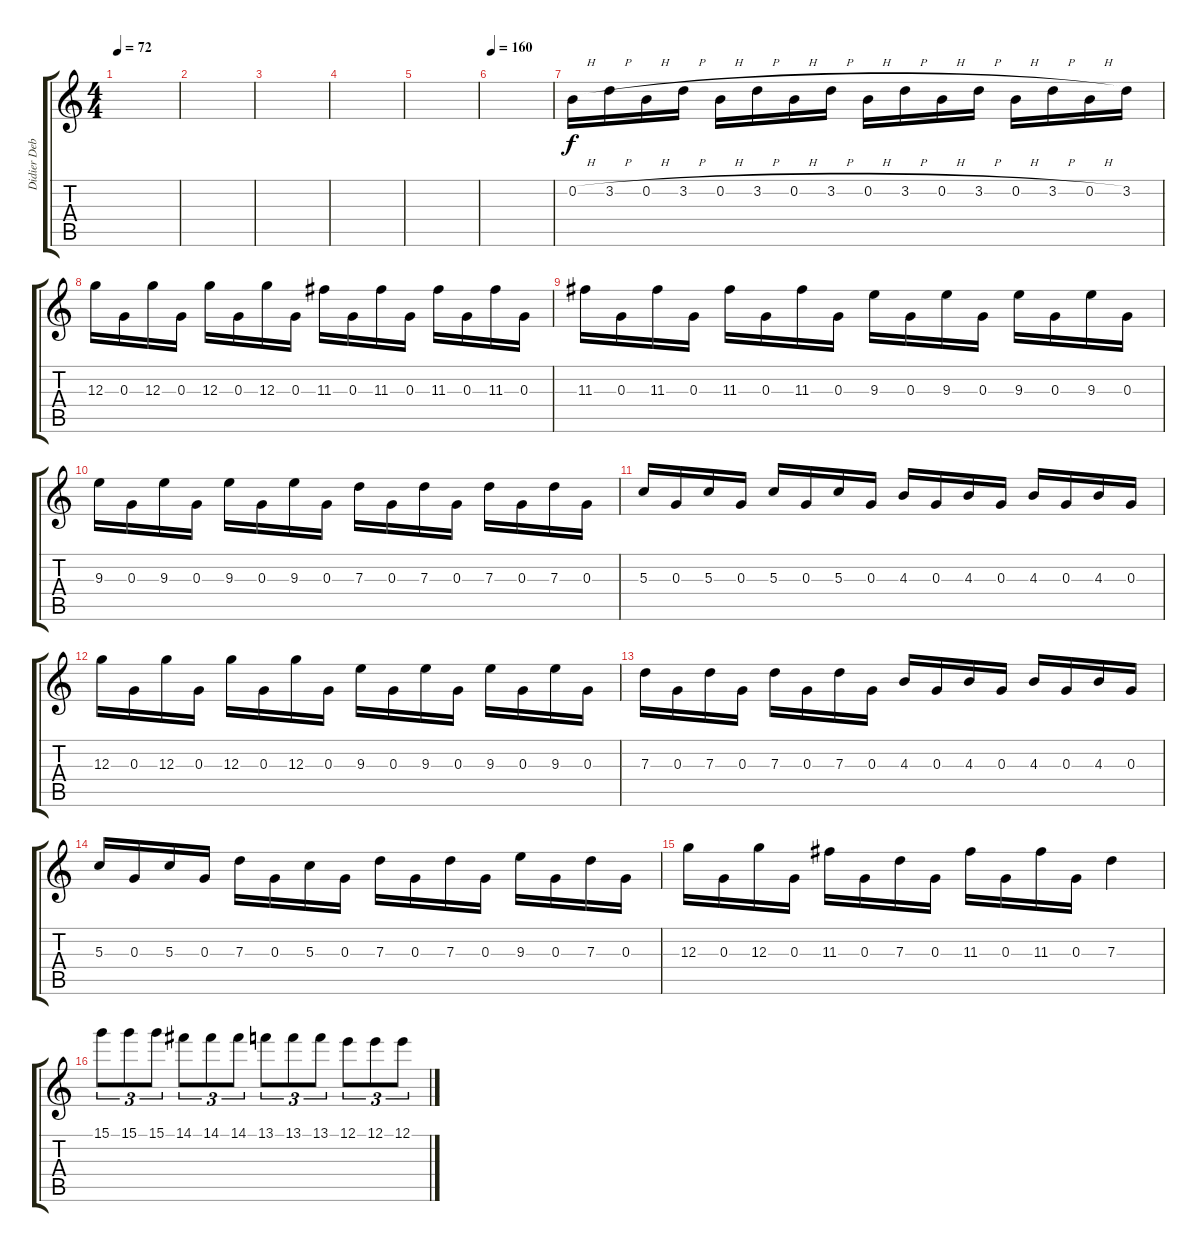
\track ("Didier Deboffe" "Didier Deb") {instrument overdrivenguitar}
\staff {score tabs}
\tuning (E4 B3 G3 D3 A2 E2) {hide}
\ts (4 4)
\tempo 72
\clef g2
\ks c
|
|
|
|
|
\tempo 160
|
0.2{h}.16{volume 11} 3.2{h}.16 0.2{h}.16 3.2{h}.16 0.2{h}.16 3.2{h}.16 0.2{h}.16 3.2{h}.16 0.2{h}.16 3.2{h}.16 0.2{h}.16 3.2{h}.16 0.2{h}.16 3.2{h}.16 0.2{h}.16 3.2.16 |
12.3.16 0.3.16 12.3.16 0.3.16 12.3.16 0.3.16 12.3.16 0.3.16 11.3.16 0.3.16 11.3.16 0.3.16 11.3.16 0.3.16 11.3.16 0.3.16 |
11.3.16 0.3.16 11.3.16 0.3.16 11.3.16 0.3.16 11.3.16 0.3.16 9.3.16 0.3.16 9.3.16 0.3.16 9.3.16 0.3.16 9.3.16 0.3.16 |
9.3.16 0.3.16 9.3.16 0.3.16 9.3.16 0.3.16 9.3.16 0.3.16 7.3.16 0.3.16 7.3.16 0.3.16 7.3.16 0.3.16 7.3.16 0.3.16 |
5.3.16 0.3.16 5.3.16 0.3.16 5.3.16 0.3.16 5.3.16 0.3.16 4.3.16 0.3.16 4.3.16 0.3.16 4.3.16 0.3.16 4.3.16 0.3.16 |
12.3.16 0.3.16 12.3.16 0.3.16 12.3.16 0.3.16 12.3.16 0.3.16 9.3.16 0.3.16 9.3.16 0.3.16 9.3.16 0.3.16 9.3.16 0.3.16 |
7.3.16 0.3.16 7.3.16 0.3.16 7.3.16 0.3.16 7.3.16 0.3.16 4.3.16 0.3.16 4.3.16 0.3.16 4.3.16 0.3.16 4.3.16 0.3.16 |
5.3.16 0.3.16 5.3.16 0.3.16 7.3.16 0.3.16 5.3.16 0.3.16 7.3.16 0.3.16 7.3.16 0.3.16 9.3.16 0.3.16 7.3.16 0.3.16 |
12.3.16 0.3.16 12.3.16 0.3.16 11.3.16 0.3.16 7.3.16 0.3.16 11.3.16 0.3.16 11.3.16 0.3.16 7.3.4 |
15.1.8{tu (3 2)} 15.1.8{tu (3 2)} 15.1.8{tu (3 2)} 14.1.8{tu (3 2)} 14.1.8{tu (3 2)} 14.1.8{tu (3 2)} 13.1.8{tu (3 2)} 13.1.8{tu (3 2)} 13.1.8{tu (3 2)} 12.1.8{tu (3 2)} 12.1.8{tu (3 2)} 12.1.8{tu (3 2)}
